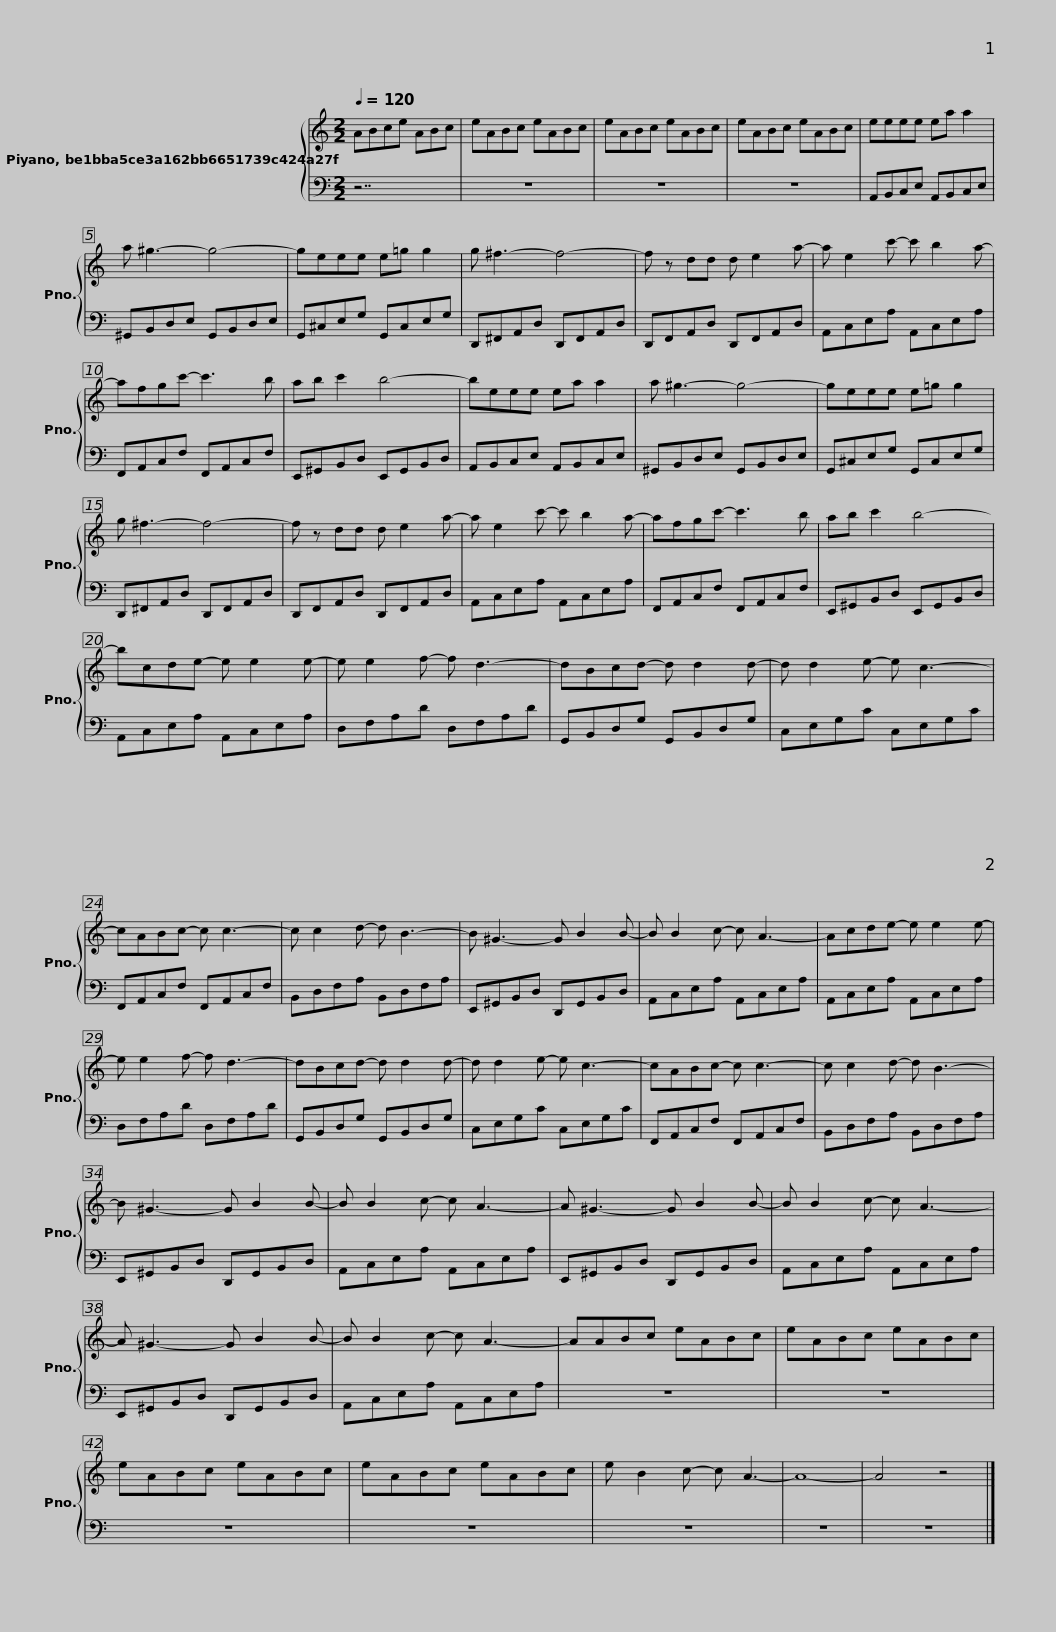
X:1
%%score { 1 | 2 }
L:1/8
Q:1/4=120
M:2/2
I:linebreak $
K:C
V:1 treble
V:2 bass
V:1
 ABce ABc | eABc eABc | eABc eABc | eABc eABc | eeee ea a2 |$ %5
 a ^g3- g4- | geee e=g g2 | g ^f3- f4- | f z dd d e2 a- | a e2 c'- c' b2 a- |$ %10
 afgc'- c'3 b | ab c'2 b4- | beee ea a2 | a ^g3- g4- | geee e=g g2 |$ %15
 g ^f3- f4- | f z dd d e2 a- | a e2 c'- c' b2 a- | afgc'- c'3 b | ab c'2 b4- |$ %20
 bcde- e e2 e- | e e2 f- f d3- | dBcd- d d2 d- | d d2 e- e c3- | cABc- c c3- |$ %25
 c c2 d- d B3- | B ^G3- G B2 B- | B B2 c- c A3- | Acde- e e2 e- | e e2 f- f d3- |$ %30
 dBcd- d d2 d- | d d2 e- e c3- | cABc- c c3- | c c2 d- d B3- | B ^G3- G B2 B- |$ %35
 B B2 c- c A3- | A ^G3- G B2 B- | B B2 c- c A3- | A ^G3- G B2 B- | B B2 c- c A3- |$ %40
 AABc eABc | eABc eABc | eABc eABc | eABc eABc | e B2 c- c A3- | %45
 A8- | A4 z4 |] %47
V:2
 z7 | z8 | z8 | z8 | A,,B,,C,E, A,,B,,C,E, |$ %5
 ^G,,B,,D,E, G,,B,,D,E, | G,,^C,E,G, G,,C,E,G, | D,,^F,,A,,D, D,,F,,A,,D, | D,,F,,A,,D, D,,F,,A,,D, | A,,C,E,A, A,,C,E,A, |$ %10
 F,,A,,C,F, F,,A,,C,F, | E,,^G,,B,,D, E,,G,,B,,D, | A,,B,,C,E, A,,B,,C,E, | ^G,,B,,D,E, G,,B,,D,E, | G,,^C,E,G, G,,C,E,G, |$ %15
 D,,^F,,A,,D, D,,F,,A,,D, | D,,F,,A,,D, D,,F,,A,,D, | A,,C,E,A, A,,C,E,A, | F,,A,,C,F, F,,A,,C,F, | E,,^G,,B,,D, E,,G,,B,,D, |$ %20
 A,,C,E,A, A,,C,E,A, | D,F,A,D D,F,A,D | G,,B,,D,G, G,,B,,D,G, | C,E,G,C C,E,G,C | F,,A,,C,F, F,,A,,C,F, |$ %25
 B,,D,F,A, B,,D,F,A, | E,,^G,,B,,D, D,,G,,B,,D, | A,,C,E,A, A,,C,E,A, | A,,C,E,A, A,,C,E,A, | D,F,A,D D,F,A,D |$ %30
 G,,B,,D,G, G,,B,,D,G, | C,E,G,C C,E,G,C | F,,A,,C,F, F,,A,,C,F, | B,,D,F,A, B,,D,F,A, | E,,^G,,B,,D, D,,G,,B,,D, |$ %35
 A,,C,E,A, A,,C,E,A, | E,,^G,,B,,D, D,,G,,B,,D, | A,,C,E,A, A,,C,E,A, | E,,^G,,B,,D, D,,G,,B,,D, | A,,C,E,A, A,,C,E,A, |$ %40
 z8 | z8 | z8 | z8 | z8 | %45
 z8 | z8 |] %47
